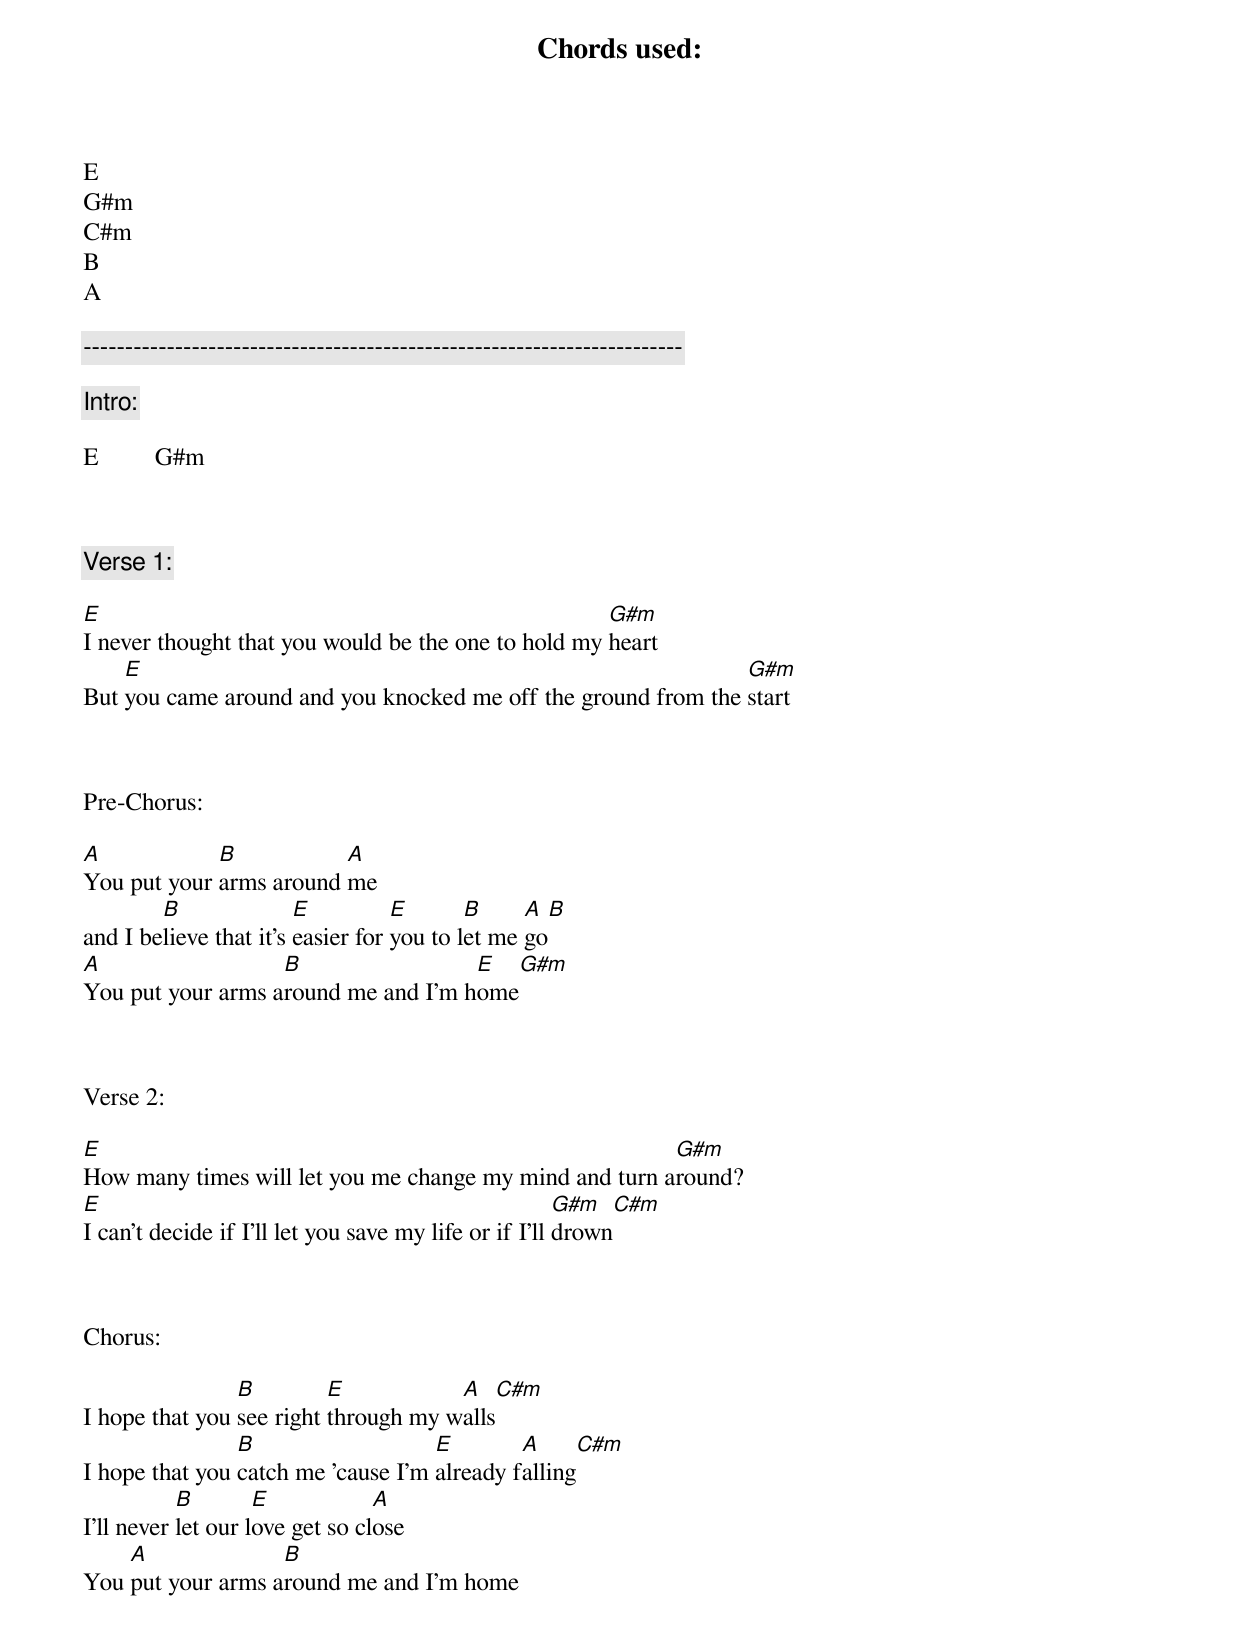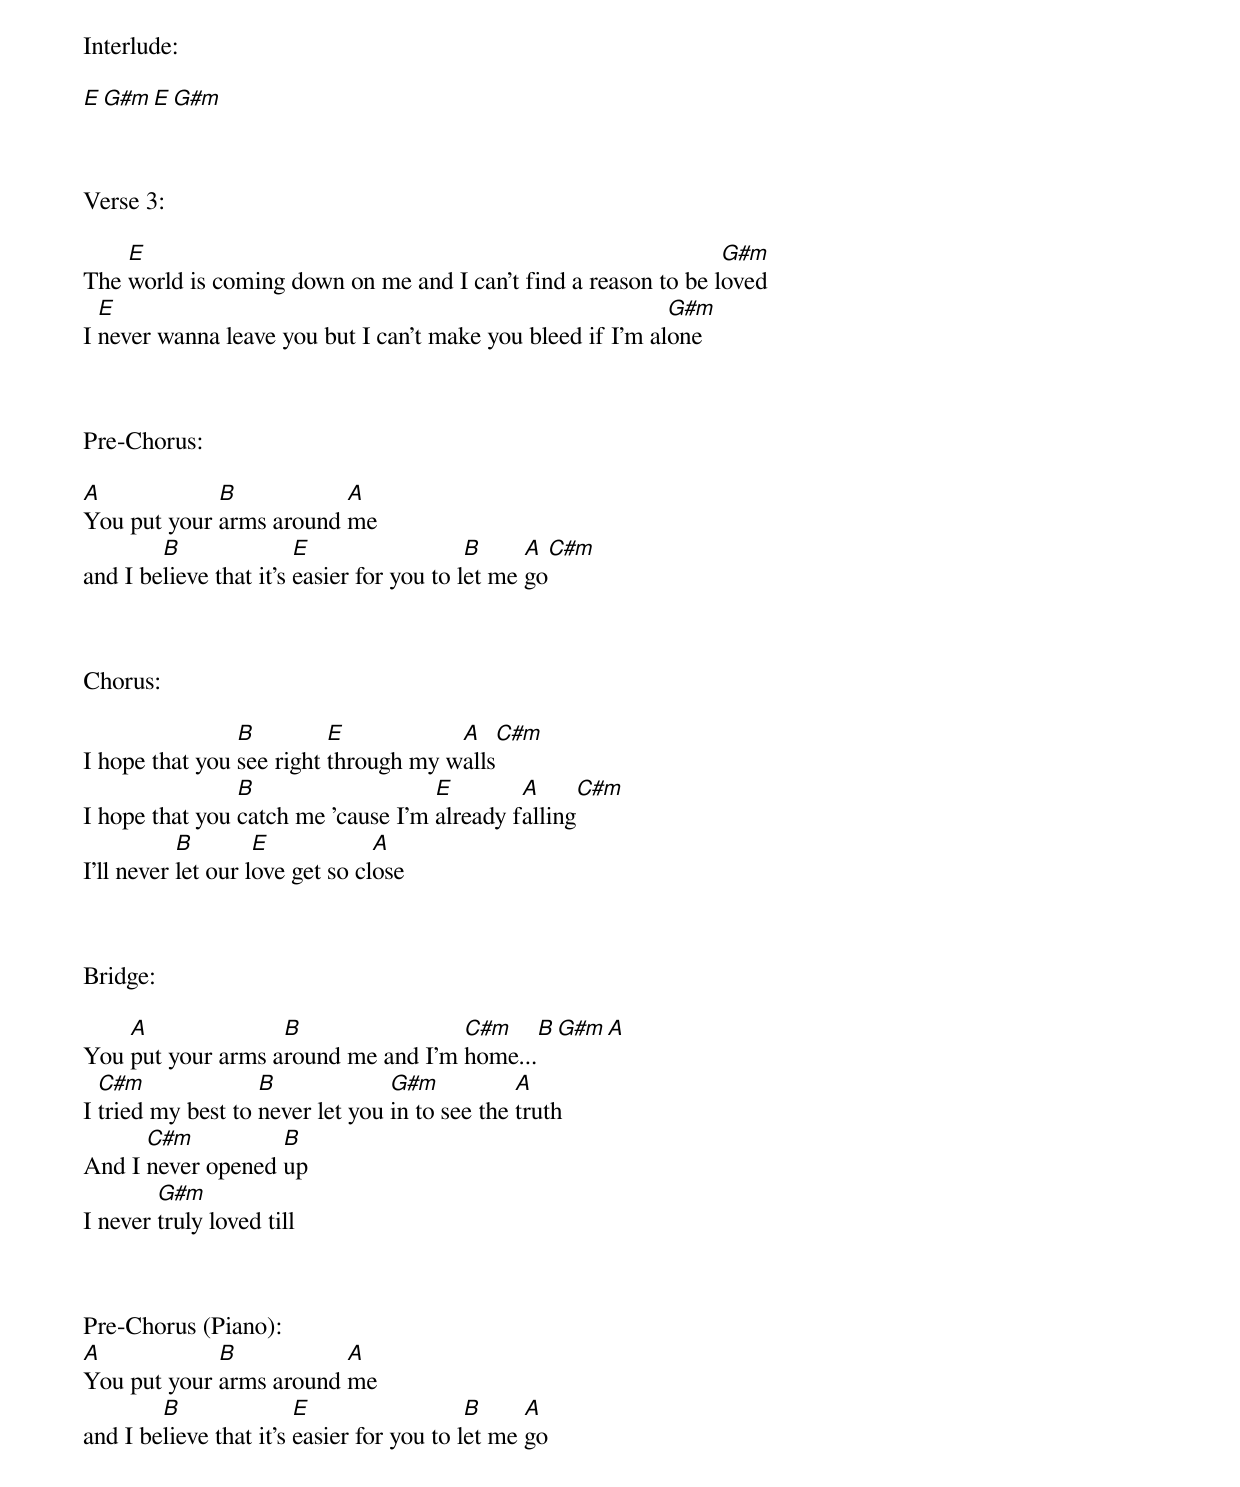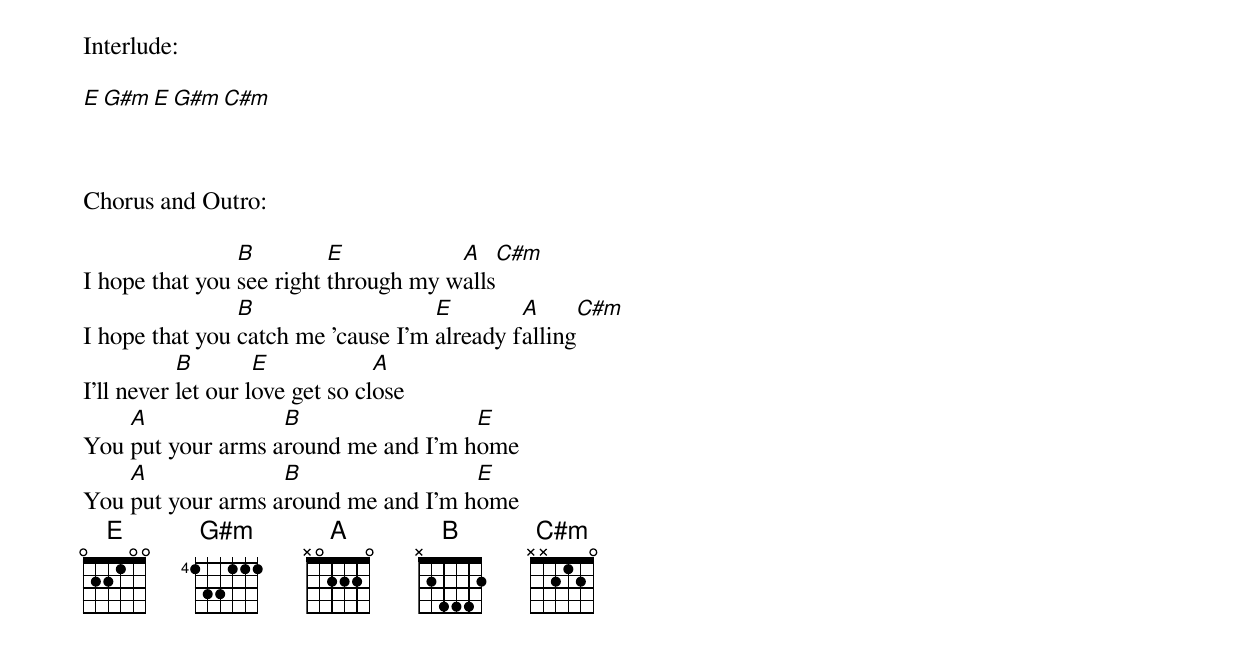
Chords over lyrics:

Chords used:
E
G#m
C#m
B
A

------------------------------------------------------------------------

Intro:

E         G#m



Verse 1:

E                                                    G#m
I never thought that you would be the one to hold my heart
    E                                                          G#m
But you came around and you knocked me off the ground from the start



Pre-Chorus:

A            B           A
You put your arms around me
        B               E          E       B     A   B
and I believe that it's easier for you to let me go
A                  B                 E      G#m
You put your arms around me and I'm home



Verse 2:

E                                                       G#m
How many times will let you me change my mind and turn around?
E                                                      G#m       C#m
I can't decide if I'll let you save my life or if I'll drown



Chorus:

                B         E           A        C#m
I hope that you see right through my walls
                B                   E        A        C#m
I hope that you catch me 'cause I'm already falling
           B        E            A
I'll never let our love get so close
    A              B
You put your arms around me and I'm home



Interlude:

E     G#m     E     G#m



Verse 3:

    E                                                           G#m
The world is coming down on me and I can't find a reason to be loved
  E                                                         G#m
I never wanna leave you but I can't make you bleed if I'm alone



Pre-Chorus:

A            B           A
You put your arms around me
        B               E                  B     A    C#m
and I believe that it's easier for you to let me go



Chorus:

                B         E           A        C#m
I hope that you see right through my walls
                B                   E        A        C#m
I hope that you catch me 'cause I'm already falling
           B        E            A
I'll never let our love get so close



Bridge:

    A              B                C#m       B    G#m    A
You put your arms around me and I'm home...
  C#m              B             G#m           A
I tried my best to never let you in to see the truth
      C#m          B
And I never opened up
        G#m
I never truly loved till



Pre-Chorus (Piano):
A            B           A
You put your arms around me
        B               E                  B     A
and I believe that it's easier for you to let me go



Interlude:

E     G#m     E     G#m     C#m



Chorus and Outro:

                B         E           A        C#m
I hope that you see right through my walls
                B                   E        A        C#m
I hope that you catch me 'cause I'm already falling
           B        E            A
I'll never let our love get so close
    A              B                 E
You put your arms around me and I'm home
    A              B                 E
You put your arms around me and I'm home
